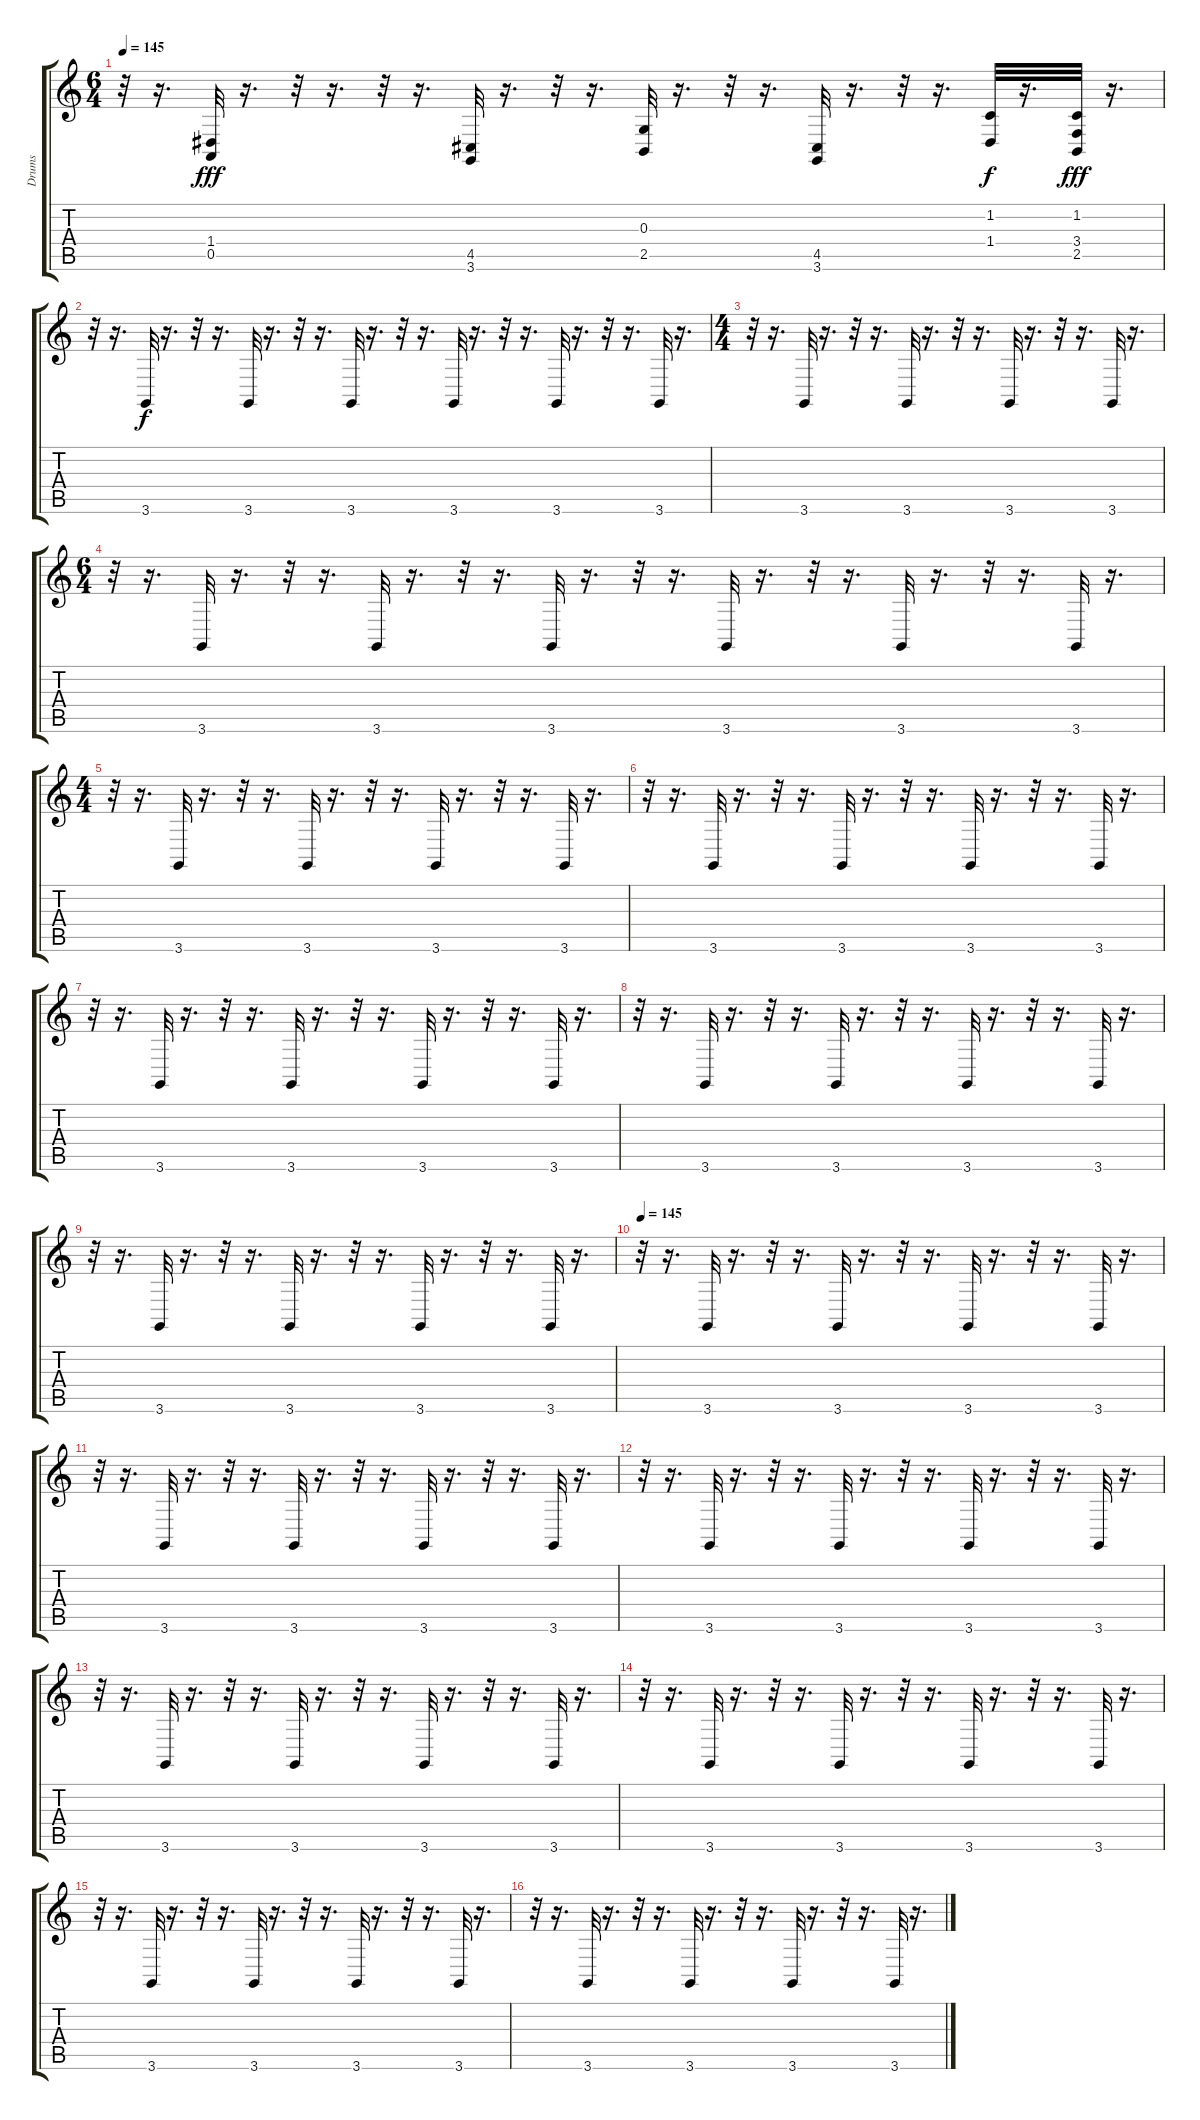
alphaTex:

\track ("Drums" "Drums") {instrument timpani}
\staff {score tabs}
\tuning (E4 B3 G3 D3 A2 E2) {hide}
\ts (6 4)
\tempo 145
\clef g2
\ks c
r.32{dy fff balance 8} r.16{d} (1.4 0.5).32{balance 12} r.16{d} r.32{balance 8} r.16{d} r.32{balance 4} r.16{d} (4.5 3.6).32{balance 8} r.16{d} r.32{balance 12} r.16{d} (0.3 2.5).32{balance 8} r.16{d} r.32{balance 4} r.16{d} (4.5 3.6).32{balance 8} r.16{d} r.32{balance 12} r.16{d} (1.2 1.4).32{dy f balance 8} r.16{d} (1.2 3.4 2.5).32{dy fff balance 4} r.16{d} |
r.32{balance 12} r.16{d} 3.6.32{dy f balance 4} r.16{d} r.32{balance 12} r.16{d} 3.6.32{balance 4} r.16{d} r.32{balance 12} r.16{d} 3.6.32{balance 4} r.16{d} r.32{balance 12} r.16{d} 3.6.32{balance 4} r.16{d} r.32{balance 12} r.16{d} 3.6.32{balance 4} r.16{d} r.32{balance 12} r.16{d} 3.6.32{balance 4} r.16{d} |
\ts (4 4)
r.32{balance 12} r.16{d} 3.6.32{balance 4} r.16{d} r.32{balance 12} r.16{d} 3.6.32{balance 4} r.16{d} r.32{balance 12} r.16{d} 3.6.32{balance 4} r.16{d} r.32{balance 12} r.16{d} 3.6.32{balance 4} r.16{d} |
\ts (6 4)
r.32{balance 12} r.16{d} 3.6.32{balance 4} r.16{d} r.32{balance 12} r.16{d} 3.6.32{balance 4} r.16{d} r.32{balance 12} r.16{d} 3.6.32{balance 4} r.16{d} r.32{balance 12} r.16{d} 3.6.32{balance 4} r.16{d} r.32{balance 12} r.16{d} 3.6.32{balance 4} r.16{d} r.32{balance 12} r.16{d} 3.6.32{balance 4} r.16{d} |
\ts (4 4)
r.32{balance 12} r.16{d} 3.6.32{balance 4} r.16{d} r.32{balance 12} r.16{d} 3.6.32{balance 4} r.16{d} r.32{balance 12} r.16{d} 3.6.32{balance 4} r.16{d} r.32{balance 12} r.16{d} 3.6.32{balance 4} r.16{d} |
r.32{balance 12} r.16{d} 3.6.32{balance 4} r.16{d} r.32{balance 12} r.16{d} 3.6.32{balance 4} r.16{d} r.32{balance 12} r.16{d} 3.6.32{balance 4} r.16{d} r.32{balance 12} r.16{d} 3.6.32{balance 4} r.16{d} |
r.32{balance 12} r.16{d} 3.6.32{balance 4} r.16{d} r.32{balance 12} r.16{d} 3.6.32{balance 4} r.16{d} r.32{balance 12} r.16{d} 3.6.32{balance 4} r.16{d} r.32{balance 12} r.16{d} 3.6.32{balance 4} r.16{d} |
r.32{balance 12} r.16{d} 3.6.32{balance 4} r.16{d} r.32{balance 12} r.16{d} 3.6.32{balance 4} r.16{d} r.32{balance 12} r.16{d} 3.6.32{balance 4} r.16{d} r.32{balance 12} r.16{d} 3.6.32{balance 4} r.16{d} |
r.32{balance 12} r.16{d} 3.6.32{balance 4} r.16{d} r.32{balance 12} r.16{d} 3.6.32{balance 4} r.16{d} r.32{balance 12} r.16{d} 3.6.32{balance 4} r.16{d} r.32{balance 12} r.16{d} 3.6.32{balance 4} r.16{d} |
\tempo 145
r.32{balance 12} r.16{d} 3.6.32{balance 4} r.16{d} r.32{balance 12} r.16{d} 3.6.32{balance 4} r.16{d} r.32{balance 12} r.16{d} 3.6.32{balance 4} r.16{d} r.32{balance 12} r.16{d} 3.6.32{balance 4} r.16{d} |
r.32{balance 12} r.16{d} 3.6.32{balance 4} r.16{d} r.32{balance 12} r.16{d} 3.6.32{balance 4} r.16{d} r.32{balance 12} r.16{d} 3.6.32{balance 4} r.16{d} r.32{balance 12} r.16{d} 3.6.32{balance 4} r.16{d} |
r.32{balance 12} r.16{d} 3.6.32{balance 4} r.16{d} r.32{balance 12} r.16{d} 3.6.32{balance 4} r.16{d} r.32{balance 12} r.16{d} 3.6.32{balance 4} r.16{d} r.32{balance 12} r.16{d} 3.6.32{balance 4} r.16{d} |
r.32{balance 12} r.16{d} 3.6.32{balance 4} r.16{d} r.32{balance 12} r.16{d} 3.6.32{balance 4} r.16{d} r.32{balance 12} r.16{d} 3.6.32{balance 4} r.16{d} r.32{balance 12} r.16{d} 3.6.32{balance 4} r.16{d} |
r.32{balance 12} r.16{d} 3.6.32{balance 4} r.16{d} r.32{balance 12} r.16{d} 3.6.32{balance 4} r.16{d} r.32{balance 12} r.16{d} 3.6.32{balance 4} r.16{d} r.32{balance 12} r.16{d} 3.6.32{balance 4} r.16{d} |
r.32{balance 12} r.16{d} 3.6.32{balance 4} r.16{d} r.32{balance 12} r.16{d} 3.6.32{balance 4} r.16{d} r.32{balance 12} r.16{d} 3.6.32{balance 4} r.16{d} r.32{balance 12} r.16{d} 3.6.32{balance 4} r.16{d} |
r.32{balance 12} r.16{d} 3.6.32{balance 4} r.16{d} r.32{balance 12} r.16{d} 3.6.32{balance 4} r.16{d} r.32{balance 12} r.16{d} 3.6.32{balance 4} r.16{d} r.32{balance 12} r.16{d} 3.6.32{balance 4} r.16{d}
